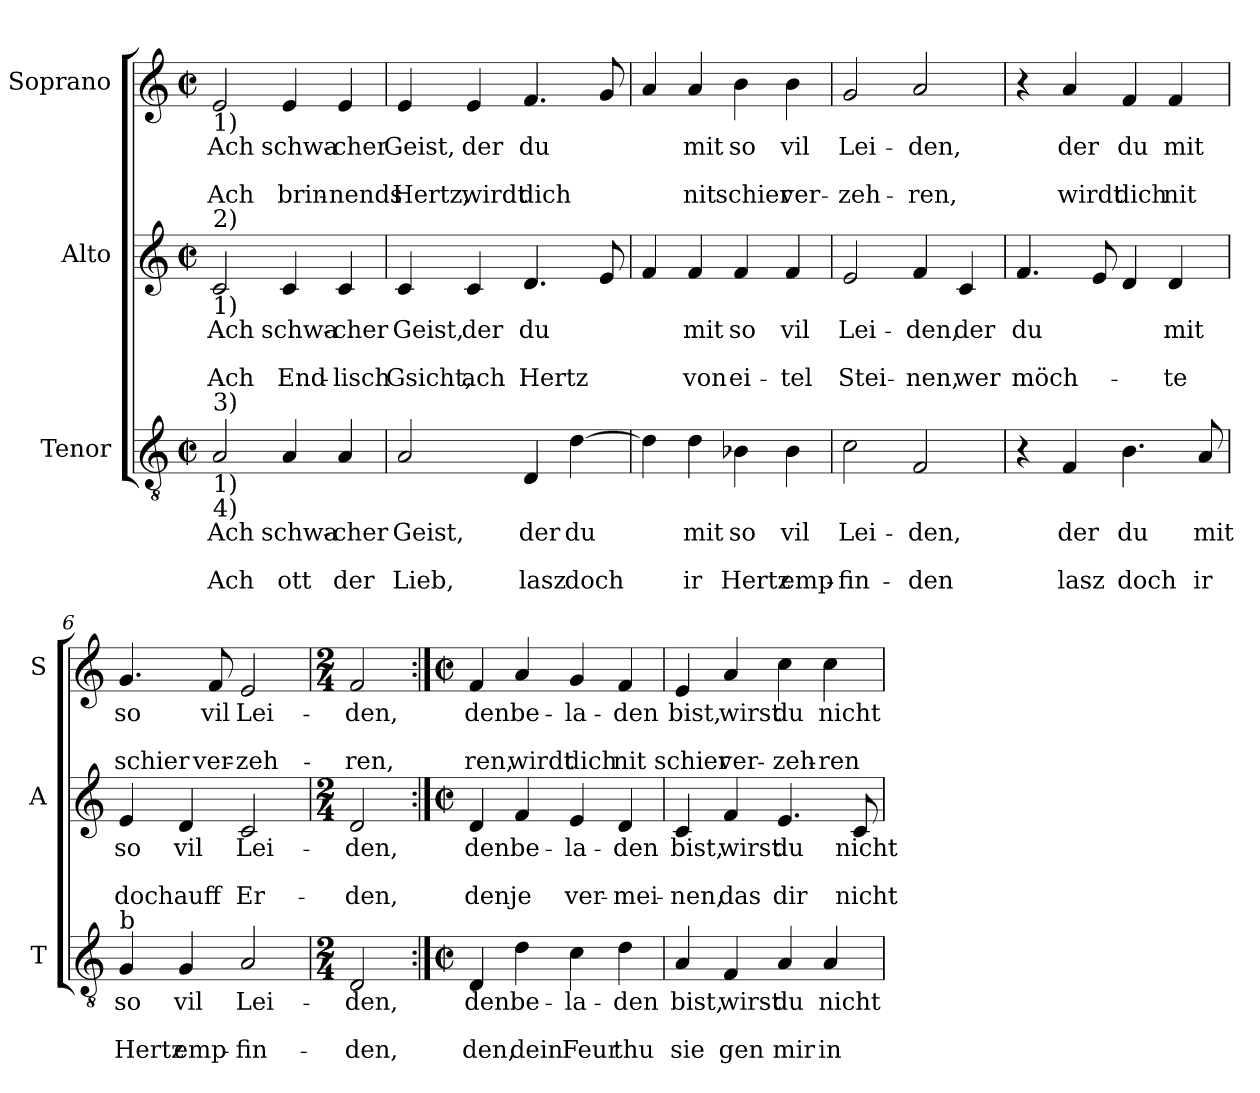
**kern	**text	**text	**text	**kern	**text	**text	**text	**kern	**text	**text	**text
*part3	*part3	*part3	*part3	*part2	*part2	*part2	*part2	*part1	*part1	*part1	*part1
*staff3	*staff3	*staff3	*staff3	*staff2	*staff2	*staff2	*staff2	*staff1	*staff1	*staff1	*staff1
*I"Tenor	*	*	*	*I"Alto	*	*	*	*I"Soprano	*	*	*
*I'T	*	*	*	*I'A	*	*	*	*I'S	*	*	*
*clefGv2	*	*	*	*clefG2	*	*	*	*clefG2	*	*	*
*k[]	*	*	*	*k[]	*	*	*	*k[]	*	*	*
*C:	*	*	*	*C:	*	*	*	*C:	*	*	*
*M2/2	*	*	*	*M2/2	*	*	*	*M2/2	*	*	*
*met(c|)	*	*	*	*met(c|)	*	*	*	*met(c|)	*	*	*
=1	=1	=1	=1	=1	=1	=1	=1	=1	=1	=1	=1
!	!	!	!	!	!	!	!	!LO:TX:b:t=1)	!	!	!
!	!	!	!	!LO:TX:a:t=2)	!	!	!	!	!	!	!
!	!	!	!	!LO:TX:b:t=1)	!	!	!	!	!	!	!
!LO:TX:a:t=3)	!	!	!	!	!	!	!	!	!	!	!
!LO:TX:b:t=1)	!	!	!	!	!	!	!	!	!	!	!
!LO:TX:b:t=4)	!	!	!	!	!	!	!	!	!	!	!
!	!LO:LY:b	!	!LO:LY:b	!	!LO:LY:b	!	!LO:LY:b	!	!LO:LY:b	!	!LO:LY:b
2A/	Ach	.	Ach	2c/	Ach	.	Ach	2e/	Ach	.	Ach
!	!LO:LY:b	!	!LO:LY:b	!	!LO:LY:b	!	!LO:LY:b	!	!LO:LY:b	!	!LO:LY:b
4A/	schwa-	.	ott	4c/	schwa-	.	End-	4e/	schwa-	.	brin-
!	!LO:LY:b	!	!LO:LY:b	!	!LO:LY:b	!	!LO:LY:b	!	!LO:LY:b	!	!LO:LY:b
4A/	-cher	.	der	4c/	-cher	.	-lisch	4e/	-cher	.	-nends
=2	=2	=2	=2	=2	=2	=2	=2	=2	=2	=2	=2
!	!LO:LY:b	!	!LO:LY:b	!	!LO:LY:b	!	!LO:LY:b	!	!LO:LY:b	!	!LO:LY:b
2A/	Geist,	.	Lieb,	4c/	Geist,	.	Gsicht,	4e/	Geist,	.	Hertz,
!	!	!	!	!	!LO:LY:b	!	!LO:LY:b	!	!LO:LY:b	!	!LO:LY:b
.	.	.	.	4c/	der	.	ach	4e/	der	.	wirdt
!	!LO:LY:b	!	!LO:LY:b	!	!LO:LY:b	!	!LO:LY:b	!	!LO:LY:b	!	!LO:LY:b
4D/	der	.	lasz	4.d/	du	.	Hertz	4.f/	du	.	dich
!	!LO:LY:b	!	!LO:LY:b	!	!	!	!	!	!	!	!
[4d\	du	.	doch	.	.	.	.	.	.	.	.
.	.	.	.	8e/	.	.	.	8g/	.	.	.
=3	=3	=3	=3	=3	=3	=3	=3	=3	=3	=3	=3
4d\]	.	.	.	4f/	.	.	.	4a/	.	.	.
!	!LO:LY:b	!	!LO:LY:b	!	!LO:LY:b	!	!LO:LY:b	!	!LO:LY:b	!	!LO:LY:b
4d\	mit	.	ir	4f/	mit	.	von	4a/	mit	.	nit
!	!LO:LY:b	!	!LO:LY:b	!	!LO:LY:b	!	!LO:LY:b	!	!LO:LY:b	!	!LO:LY:b
4B-X\	so	.	Hertz	4f/	so	.	ei-	4b\	so	.	schier
!	!LO:LY:b	!	!LO:LY:b	!	!LO:LY:b	!	!LO:LY:b	!	!LO:LY:b	!	!LO:LY:b
4B-\	vil	.	emp-	4f/	vil	.	-tel	4b\	vil	.	ver-
=4	=4	=4	=4	=4	=4	=4	=4	=4	=4	=4	=4
!	!LO:LY:b	!	!LO:LY:b	!	!LO:LY:b	!	!LO:LY:b	!	!LO:LY:b	!	!LO:LY:b
2c\	Lei-	.	-fin-	2e/	Lei-	.	Stei-	2g/	Lei-	.	-zeh-
!	!LO:LY:b	!	!LO:LY:b	!	!LO:LY:b	!	!LO:LY:b	!	!LO:LY:b	!	!LO:LY:b
2F/	-den,	.	-den	4f/	-den,	.	-nen,	2a/	-den,	.	-ren,
!	!	!	!	!	!LO:LY:b	!	!LO:LY:b	!	!	!	!
.	.	.	.	4c/	der	.	wer	.	.	.	.
!!LO:LB:g=z
=5	=5	=5	=5	=5	=5	=5	=5	=5	=5	=5	=5
!	!	!	!	!	!LO:LY:b	!	!LO:LY:b	!	!	!	!
4r	.	.	.	4.f/	du	.	möch-	4r	.	.	.
!	!LO:LY:b	!	!LO:LY:b	!	!	!	!	!	!LO:LY:b	!	!LO:LY:b
4F/	der	.	lasz	.	.	.	.	4a/	der	.	wirdt
.	.	.	.	8e/	.	.	.	.	.	.	.
!	!LO:LY:b	!	!LO:LY:b	!	!	!	!	!	!LO:LY:b	!	!LO:LY:b
4.B\	du	.	doch	4d/	.	.	.	4f/	du	.	dich
!	!	!	!	!	!LO:LY:b	!	!LO:LY:b	!	!LO:LY:b	!	!LO:LY:b
.	.	.	.	4d/	mit	.	-te	4f/	mit	.	nit
!	!LO:LY:b	!	!LO:LY:b	!	!	!	!	!	!	!	!
8A/	mit	.	ir	.	.	.	.	.	.	.	.
=6	=6	=6	=6	=6	=6	=6	=6	=6	=6	=6	=6
!LO:TX:a:t=b	!	!	!	!	!	!	!	!	!	!	!
!	!LO:LY:b	!	!LO:LY:b	!	!LO:LY:b	!	!LO:LY:b	!	!LO:LY:b	!	!LO:LY:b
4G/	so	.	Hertz	4e/	so	.	doch	4.g/	so	.	schier
!	!LO:LY:b	!	!LO:LY:b	!	!LO:LY:b	!	!LO:LY:b	!	!	!	!
4G/	vil	.	emp-	4d/	vil	.	auff	.	.	.	.
!	!	!	!	!	!	!	!	!	!LO:LY:b	!	!LO:LY:b
.	.	.	.	.	.	.	.	8f/	vil	.	ver-
!	!LO:LY:b	!	!LO:LY:b	!	!LO:LY:b	!	!LO:LY:b	!	!LO:LY:b	!	!LO:LY:b
2A/	Lei-	.	-fin-	2c/	Lei-	.	Er-	2e/	Lei-	.	-zeh-
=7	=7	=7	=7	=7	=7	=7	=7	=7	=7	=7	=7
*M2/4	*	*	*	*M2/4	*	*	*	*M2/4	*	*	*
!	!LO:LY:b	!	!LO:LY:b	!	!LO:LY:b	!	!LO:LY:b	!	!LO:LY:b	!	!LO:LY:b
2D/	-den,	.	-den,	2d/	-den,	.	-den,	2f/	-den,	.	-ren,
=8:|!	=8:|!	=8:|!	=8:|!	=8:|!	=8:|!	=8:|!	=8:|!	=8:|!	=8:|!	=8:|!	=8:|!
*M2/2	*	*	*	*M2/2	*	*	*	*M2/2	*	*	*
*met(c|)	*	*	*	*met(c|)	*	*	*	*met(c|)	*	*	*
!	!LO:LY:b	!	!LO:LY:b	!	!LO:LY:b	!	!LO:LY:b	!	!LO:LY:b	!	!LO:LY:b
4D/	den	.	den,	4d/	den	.	den	4f/	den	.	ren,
!	!LO:LY:b	!	!LO:LY:b	!	!LO:LY:b	!	!LO:LY:b	!	!LO:LY:b	!	!LO:LY:b
4d\	be-	.	dein	4f/	be-	.	je	4a/	be-	.	wirdt
!	!LO:LY:b	!	!LO:LY:b	!	!LO:LY:b	!	!LO:LY:b	!	!LO:LY:b	!	!LO:LY:b
4c\	-la-	.	Feur	4e/	-la-	.	ver-	4g/	-la-	.	dich
!	!LO:LY:b	!	!LO:LY:b	!	!LO:LY:b	!	!LO:LY:b	!	!LO:LY:b	!	!LO:LY:b
4d\	-den	.	thu	4d/	-den	.	-mei-	4f/	-den	.	nit
=9	=9	=9	=9	=9	=9	=9	=9	=9	=9	=9	=9
!	!LO:LY:b	!	!LO:LY:b	!	!LO:LY:b	!	!LO:LY:b	!	!LO:LY:b	!	!LO:LY:b
4A/	bist,	.	sie	4c/	bist,	.	-nen,	4e/	bist,	.	schier
!	!LO:LY:b	!	!LO:LY:b	!	!LO:LY:b	!	!LO:LY:b	!	!LO:LY:b	!	!LO:LY:b
4F/	wirst	.	gen	4f/	wirst	.	das	4a/	wirst	.	ver-
!	!LO:LY:b	!	!LO:LY:b	!	!LO:LY:b	!	!LO:LY:b	!	!LO:LY:b	!	!LO:LY:b
4A/	du	.	mir	4.e/	du	.	dir	4cc\	du	.	-zeh-
!	!LO:LY:b	!	!LO:LY:b	!	!	!	!	!	!LO:LY:b	!	!LO:LY:b
4A/	nicht	.	in	.	.	.	.	4cc\	nicht	.	-ren
!	!	!	!	!	!LO:LY:b	!	!LO:LY:b	!	!	!	!
.	.	.	.	8c/	nicht	.	nicht	.	.	.	.
=	=	=	=	=	=	=	=	=	=	=	=
*-	*-	*-	*-	*-	*-	*-	*-	*-	*-	*-	*-
